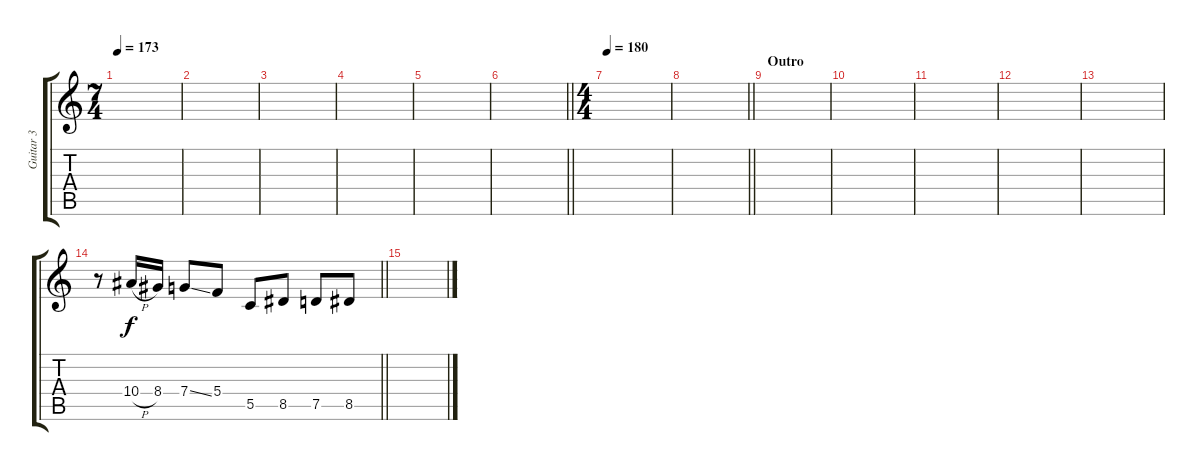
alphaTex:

\track ("Guitar 3" "Guitar 3") {instrument overdrivenguitar}
\staff {score tabs}
\tuning (D4 A3 F3 C3 G2 C2) {hide}
\ts (7 4)
\tempo 173
\clef g2
\ks c
|
|
|
|
|
\barLineRight lightlight
|
\ts (4 4)
\section ("" "")
\tempo 180
|
\barLineRight lightlight
|
\section ("" "Outro")
|
|
|
|
|
\barLineRight lightlight
r.8 10.4{h}.16 8.4.16 7.4{ss}.8 5.4.8 5.5.8 8.5.8 7.5.8 8.5.8 |
\section ("" "")
